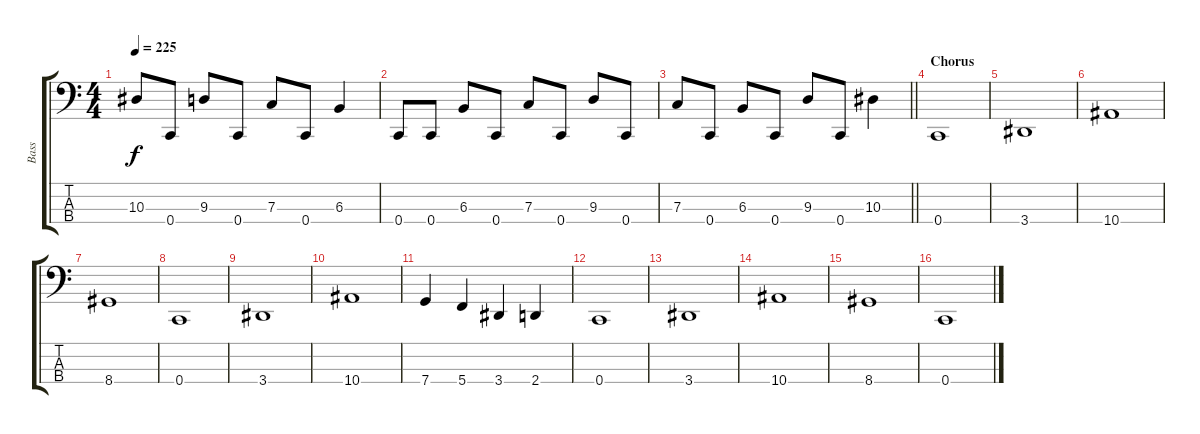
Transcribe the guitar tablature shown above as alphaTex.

\track ("Bass" "Bass") {instrument electricbassfinger}
\staff {score tabs}
\tuning (Eb2 Bb1 F1 C1) {hide}
\ts (4 4)
\tempo 225
\clef f4
\ks c
10.3.8{dy f} 0.4.8 9.3.8 0.4.8 7.3.8 0.4.8 6.3.4 |
0.4.8 0.4.8 6.3.8 0.4.8 7.3.8 0.4.8 9.3.8 0.4.8 |
\barLineRight lightlight
7.3.8 0.4.8 6.3.8 0.4.8 9.3.8 0.4.8 10.3.4 |
\section ("" "Chorus")
0.4.1 |
3.4.1 |
10.4.1 |
8.4.1 |
0.4.1 |
3.4.1 |
10.4.1 |
7.4.4 5.4.4 3.4.4 2.4.4 |
0.4.1 |
3.4.1 |
10.4.1 |
8.4.1 |
0.4.1
